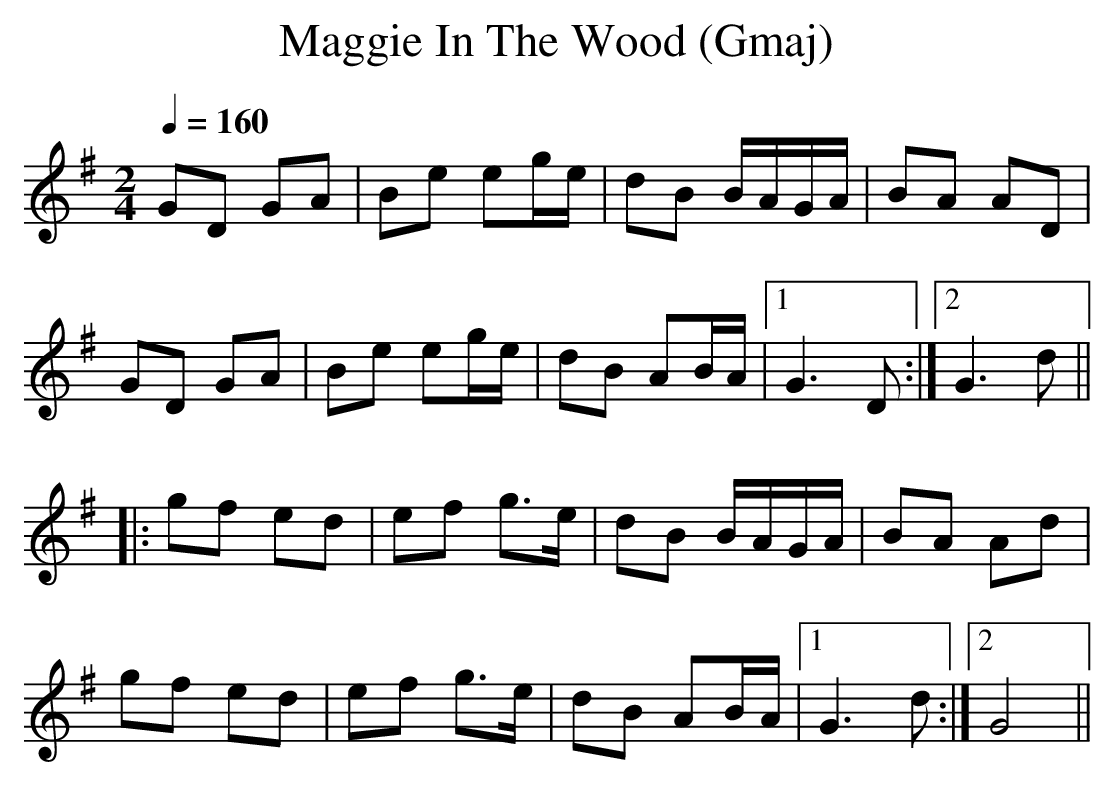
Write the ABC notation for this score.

X:1
T:Maggie In The Wood (Gmaj)
Q:1/4=160
M:2/4
L:1/8
K:Gmaj
GD GA|Be eg/e/|dB B/A/G/A/|BA AD|
GD GA|Be eg/e/|dB AB/A/|1 G3 D:|2 G3 d||
|:gf ed|ef g>e|dB B/A/G/A/|BA Ad|
gf ed|ef g>e|dB AB/A/|1 G3 d:|2 G4||
